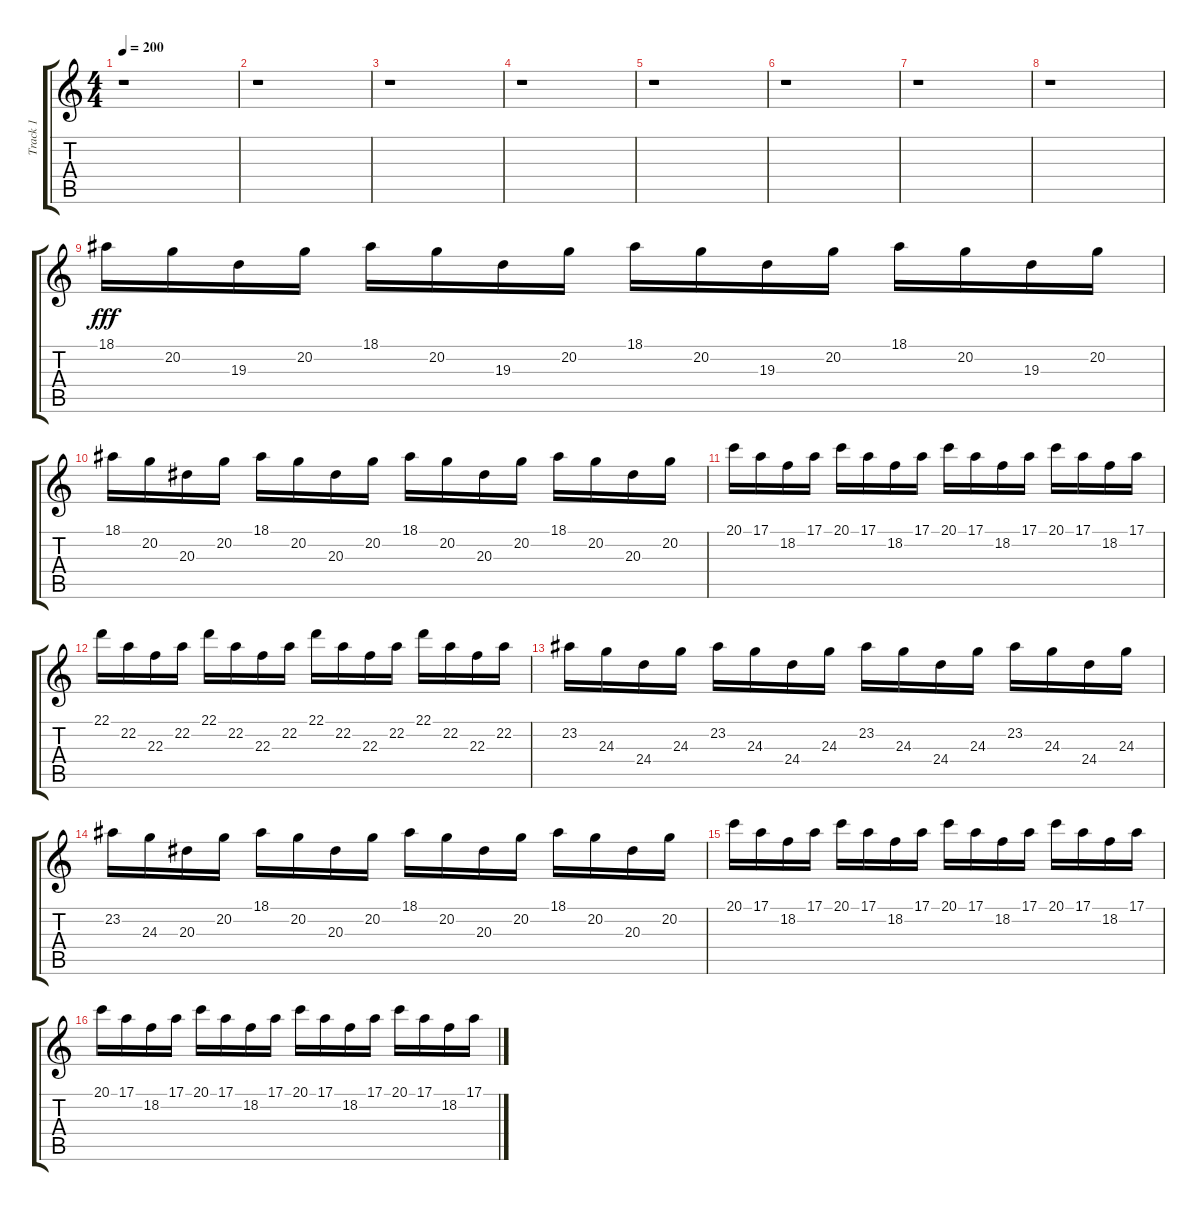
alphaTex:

\track ("Track 1" "Track 1") {instrument viola}
\staff {score tabs}
\tuning (E4 B3 G3 D3 A2 E2) {hide}
\ts (4 4)
\tempo 200
\clef g2
\ks c
r.1{dy fff instrument viola} |
r.1 |
r.1 |
r.1 |
r.1 |
r.1 |
r.1 |
r.1 |
18.1.16 20.2.16 19.3.16 20.2.16 18.1.16 20.2.16 19.3.16 20.2.16 18.1.16 20.2.16 19.3.16 20.2.16 18.1.16 20.2.16 19.3.16 20.2.16 |
18.1.16 20.2.16 20.3.16 20.2.16 18.1.16 20.2.16 20.3.16 20.2.16 18.1.16 20.2.16 20.3.16 20.2.16 18.1.16 20.2.16 20.3.16 20.2.16 |
20.1.16 17.1.16 18.2.16 17.1.16 20.1.16 17.1.16 18.2.16 17.1.16 20.1.16 17.1.16 18.2.16 17.1.16 20.1.16 17.1.16 18.2.16 17.1.16 |
22.1.16 22.2.16 22.3.16 22.2.16 22.1.16 22.2.16 22.3.16 22.2.16 22.1.16 22.2.16 22.3.16 22.2.16 22.1.16 22.2.16 22.3.16 22.2.16 |
23.2.16 24.3.16 24.4.16 24.3.16 23.2.16 24.3.16 24.4.16 24.3.16 23.2.16 24.3.16 24.4.16 24.3.16 23.2.16 24.3.16 24.4.16 24.3.16 |
23.2.16 24.3.16 20.3.16 20.2.16 18.1.16 20.2.16 20.3.16 20.2.16 18.1.16 20.2.16 20.3.16 20.2.16 18.1.16 20.2.16 20.3.16 20.2.16 |
20.1.16 17.1.16 18.2.16 17.1.16 20.1.16 17.1.16 18.2.16 17.1.16 20.1.16 17.1.16 18.2.16 17.1.16 20.1.16 17.1.16 18.2.16 17.1.16 |
20.1.16 17.1.16 18.2.16 17.1.16 20.1.16 17.1.16 18.2.16 17.1.16 20.1.16 17.1.16 18.2.16 17.1.16 20.1.16 17.1.16 18.2.16 17.1.16
